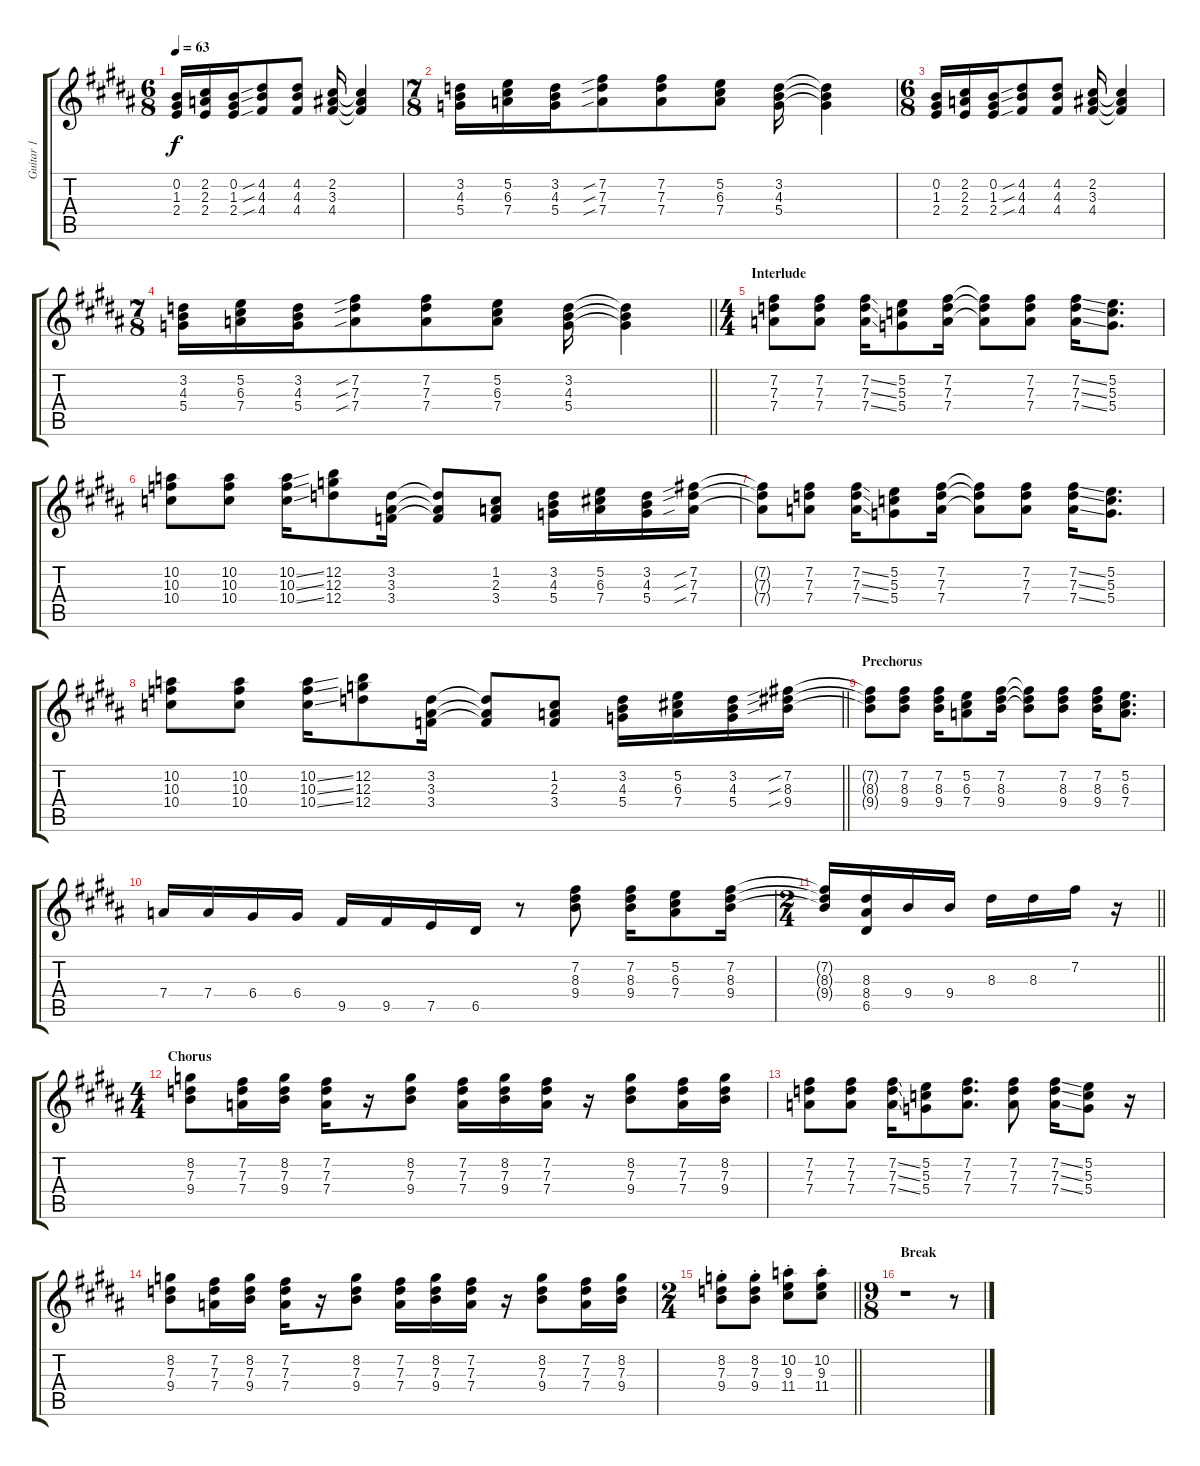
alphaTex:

\track ("Guitar 1" "Guitar 1") {instrument electricguitarclean}
\staff {score tabs}
\tuning (E4 B3 G3 D3 A2 E2) {hide}
\ts (6 8)
\tempo 63
\clef g2
\ks b
(0.2 1.3 2.4).16{dy f} (2.2 2.3 2.4).16 (0.2 1.3 2.4).16 (4.2{sib} 4.3{sib} 4.4{sib}).8 (4.2 4.3 4.4).8 (2.2 3.3 4.4).16 (2.2{t} 3.3{t} 4.4{t}).4 |
\ts (7 8)
(3.2 4.3 5.4).16 (5.2 6.3 7.4).16 (3.2 4.3 5.4).16 (7.2{sib} 7.3{sib} 7.4{sib}).8 (7.2 7.3 7.4).8 (5.2 6.3 7.4).8 (3.2 4.3 5.4).16 (3.2{t} 4.3{t} 5.4{t}).4 |
\ts (6 8)
(0.2 1.3 2.4).16 (2.2 2.3 2.4).16 (0.2 1.3 2.4).16 (4.2{sib} 4.3{sib} 4.4{sib}).8 (4.2 4.3 4.4).8 (2.2 3.3 4.4).16 (2.2{t} 3.3{t} 4.4{t}).4 |
\ts (7 8)
\barLineRight lightlight
(3.2 4.3 5.4).16 (5.2 6.3 7.4).16 (3.2 4.3 5.4).16 (7.2{sib} 7.3{sib} 7.4{sib}).8 (7.2 7.3 7.4).8 (5.2 6.3 7.4).8 (3.2 4.3 5.4).16 (3.2{t} 4.3{t} 5.4{t}).4 |
\ts (4 4)
\section ("" "Interlude")
(7.2 7.3 7.4).8 (7.2 7.3 7.4).8 (7.2{ss} 7.3{ss} 7.4{ss}).16 (5.2 5.3 5.4).8 (7.2 7.3 7.4).16 (7.2{t} 7.3{t} 7.4{t}).8 (7.2 7.3 7.4).8 (7.2{ss} 7.3{ss} 7.4{ss}).16 (5.2 5.3 5.4).8{d} |
(10.2 10.3 10.4).8 (10.2 10.3 10.4).8 (10.2{ss} 10.3{ss} 10.4{ss}).16 (12.2 12.3 12.4).8 (3.2 3.3 3.4).16 (3.2{t} 3.3{t} 3.4{t}).8 (1.2 2.3 3.4).8 (3.2 4.3 5.4).16 (5.2 6.3 7.4).16 (3.2 4.3 5.4).16 (7.2{sib} 7.3{sib} 7.4{sib}).16 |
(7.2{t} 7.3{t} 7.4{t}).8 (7.2 7.3 7.4).8 (7.2{ss} 7.3{ss} 7.4{ss}).16 (5.2 5.3 5.4).8 (7.2 7.3 7.4).16 (7.2{t} 7.3{t} 7.4{t}).8 (7.2 7.3 7.4).8 (7.2{ss} 7.3{ss} 7.4{ss}).16 (5.2 5.3 5.4).8{d} |
\barLineRight lightlight
(10.2 10.3 10.4).8 (10.2 10.3 10.4).8 (10.2{ss} 10.3{ss} 10.4{ss}).16 (12.2 12.3 12.4).8 (3.2 3.3 3.4).16 (3.2{t} 3.3{t} 3.4{t}).8 (1.2 2.3 3.4).8 (3.2 4.3 5.4).16 (5.2 6.3 7.4).16 (3.2 4.3 5.4).16 (7.2{sib} 8.3{sib} 9.4{sib}).16 |
\section ("" "Prechorus")
(7.2{t} 8.3{t} 9.4{t}).8 (7.2 8.3 9.4).8 (7.2 8.3 9.4).16 (5.2 6.3 7.4).8 (7.2 8.3 9.4).16 (7.2{t} 8.3{t} 9.4{t}).8 (7.2 8.3 9.4).8 (7.2 8.3 9.4).16 (5.2 6.3 7.4).8{d} |
7.4.16 7.4.16 6.4.16 6.4.16 9.5.16 9.5.16 7.5.16 6.5.16 r.8 (7.2 8.3 9.4).8 (7.2 8.3 9.4).16 (5.2 6.3 7.4).8 (7.2 8.3 9.4).16 |
\ts (2 4)
\barLineRight lightlight
(7.2{t} 8.3{t} 9.4{t}).16 (8.3 8.4 6.5).16 9.4.16 9.4.16 8.3.16 8.3.16 7.2.16 r.16 |
\ts (4 4)
\section ("" "Chorus")
(8.2 7.3 9.4).8 (7.2 7.3 7.4).16 (8.2 7.3 9.4).16 (7.2 7.3 7.4).16 r.16 (8.2 7.3 9.4).8 (7.2 7.3 7.4).16 (8.2 7.3 9.4).16 (7.2 7.3 7.4).16 r.16 (8.2 7.3 9.4).8 (7.2 7.3 7.4).16 (8.2 7.3 9.4).16 |
(7.2 7.3 7.4).8 (7.2 7.3 7.4).8 (7.2{ss} 7.3{ss} 7.4{ss}).16 (5.2 5.3 5.4).8 (7.2 7.3 7.4).8{d} (7.2 7.3 7.4).8 (7.2{ss} 7.3{ss} 7.4{ss}).16 (5.2 5.3 5.4).8 r.16 |
(8.2 7.3 9.4).8 (7.2 7.3 7.4).16 (8.2 7.3 9.4).16 (7.2 7.3 7.4).16 r.16 (8.2 7.3 9.4).8 (7.2 7.3 7.4).16 (8.2 7.3 9.4).16 (7.2 7.3 7.4).16 r.16 (8.2 7.3 9.4).8 (7.2 7.3 7.4).16 (8.2 7.3 9.4).16 |
\ts (2 4)
\barLineRight lightlight
(8.2{st} 7.3{st} 9.4{st}).8 (8.2{st} 7.3{st} 9.4{st}).8 (10.2{st} 9.3{st} 11.4{st}).8 (10.2{st} 9.3{st} 11.4{st}).8 |
\ts (9 8)
\section ("" "Break")
r.1 r.8
